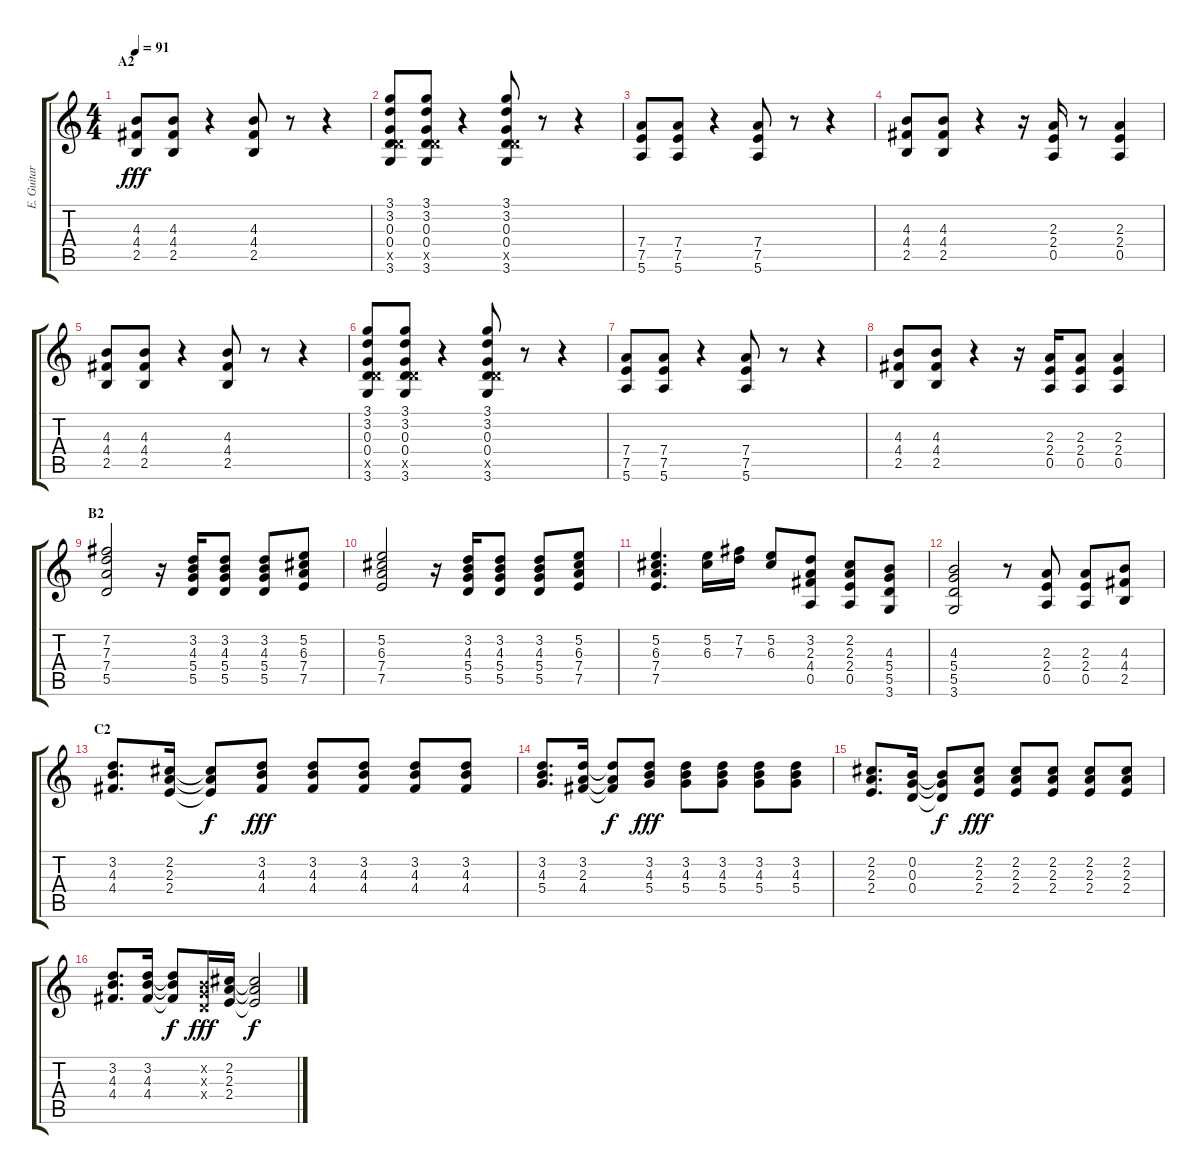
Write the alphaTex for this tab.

\track ("E. Guitar 2 (Rhythm)" "E. Guitar ") {instrument distortionguitar}
\staff {score tabs}
\tuning (E4 B3 G3 D3 A2 E2) {hide}
\ts (4 4)
\section ("" "A2")
\tempo 91
\clef g2
\ks c
(4.3 4.4 2.5).8{dy fff} (4.3 4.4 2.5).8 r.4 (4.3 4.4 2.5).8 r.8 r.4 |
(3.1 3.2 0.3 0.4 5.5{x} 3.6).8 (3.1 3.2 0.3 0.4 5.5{x} 3.6).8 r.4 (3.1 3.2 0.3 0.4 5.5{x} 3.6).8 r.8 r.4 |
(7.4 7.5 5.6).8 (7.4 7.5 5.6).8 r.4 (7.4 7.5 5.6).8 r.8 r.4 |
(4.3 4.4 2.5).8 (4.3 4.4 2.5).8 r.4 r.16 (2.3 2.4 0.5).16 r.8 (2.3 2.4 0.5).4 |
(4.3 4.4 2.5).8 (4.3 4.4 2.5).8 r.4 (4.3 4.4 2.5).8 r.8 r.4 |
(3.1 3.2 0.3 0.4 5.5{x} 3.6).8 (3.1 3.2 0.3 0.4 5.5{x} 3.6).8 r.4 (3.1 3.2 0.3 0.4 5.5{x} 3.6).8 r.8 r.4 |
(7.4 7.5 5.6).8 (7.4 7.5 5.6).8 r.4 (7.4 7.5 5.6).8 r.8 r.4 |
(4.3 4.4 2.5).8 (4.3 4.4 2.5).8 r.4 r.16 (2.3 2.4 0.5).16 (2.3 2.4 0.5).8 (2.3 2.4 0.5).4 |
\section ("" "B2")
(7.2 7.3 7.4 5.5).2 r.16 (3.2 4.3 5.4 5.5).16 (3.2 4.3 5.4 5.5).8 (3.2 4.3 5.4 5.5).8 (5.2 6.3 7.4 7.5).8 |
(5.2 6.3 7.4 7.5).2 r.16 (3.2 4.3 5.4 5.5).16 (3.2 4.3 5.4 5.5).8 (3.2 4.3 5.4 5.5).8 (5.2 6.3 7.4 7.5).8 |
(5.2 6.3 7.4 7.5).4{d} (5.2 6.3).16 (7.2 7.3).16 (5.2 6.3).8 (3.2 2.3 4.4 0.5).8 (2.2 2.3 2.4 0.5).8 (4.3 5.4 5.5 3.6).8 |
(4.3 5.4 5.5 3.6).2 r.8 (2.3 2.4 0.5).8 (2.3 2.4 0.5).8 (4.3 4.4 2.5).8 |
\section ("" "C2")
(3.2 4.3 4.4).8{d} (2.2 2.3 2.4).16 (2.2{t} 2.3{t} 2.4{t}).8{dy f} (3.2 4.3 4.4).8{dy fff} (3.2 4.3 4.4).8 (3.2 4.3 4.4).8 (3.2 4.3 4.4).8 (3.2 4.3 4.4).8 |
(3.2 4.3 5.4).8{d} (3.2 2.3 4.4).16 (3.2{t} 2.3{t} 4.4{t}).8{dy f} (3.2 4.3 5.4).8{dy fff} (3.2 4.3 5.4).8 (3.2 4.3 5.4).8 (3.2 4.3 5.4).8 (3.2 4.3 5.4).8 |
(2.2 2.3 2.4).8{d} (0.2 0.3 0.4).16 (0.2{t} 0.3{t} 0.4{t}).8{dy f} (2.2 2.3 2.4).8{dy fff} (2.2 2.3 2.4).8 (2.2 2.3 2.4).8 (2.2 2.3 2.4).8 (2.2 2.3 2.4).8 |
(3.2 4.3 4.4).8{d} (3.2 4.3 4.4).16 (3.2{t} 4.3{t} 4.4{t}).8{dy f} (0.2{x} 0.3{x} 0.4{x}).16{dy fff} (2.2 2.3 2.4).16 (2.2{t} 2.3{t} 2.4{t}).2{dy f}
